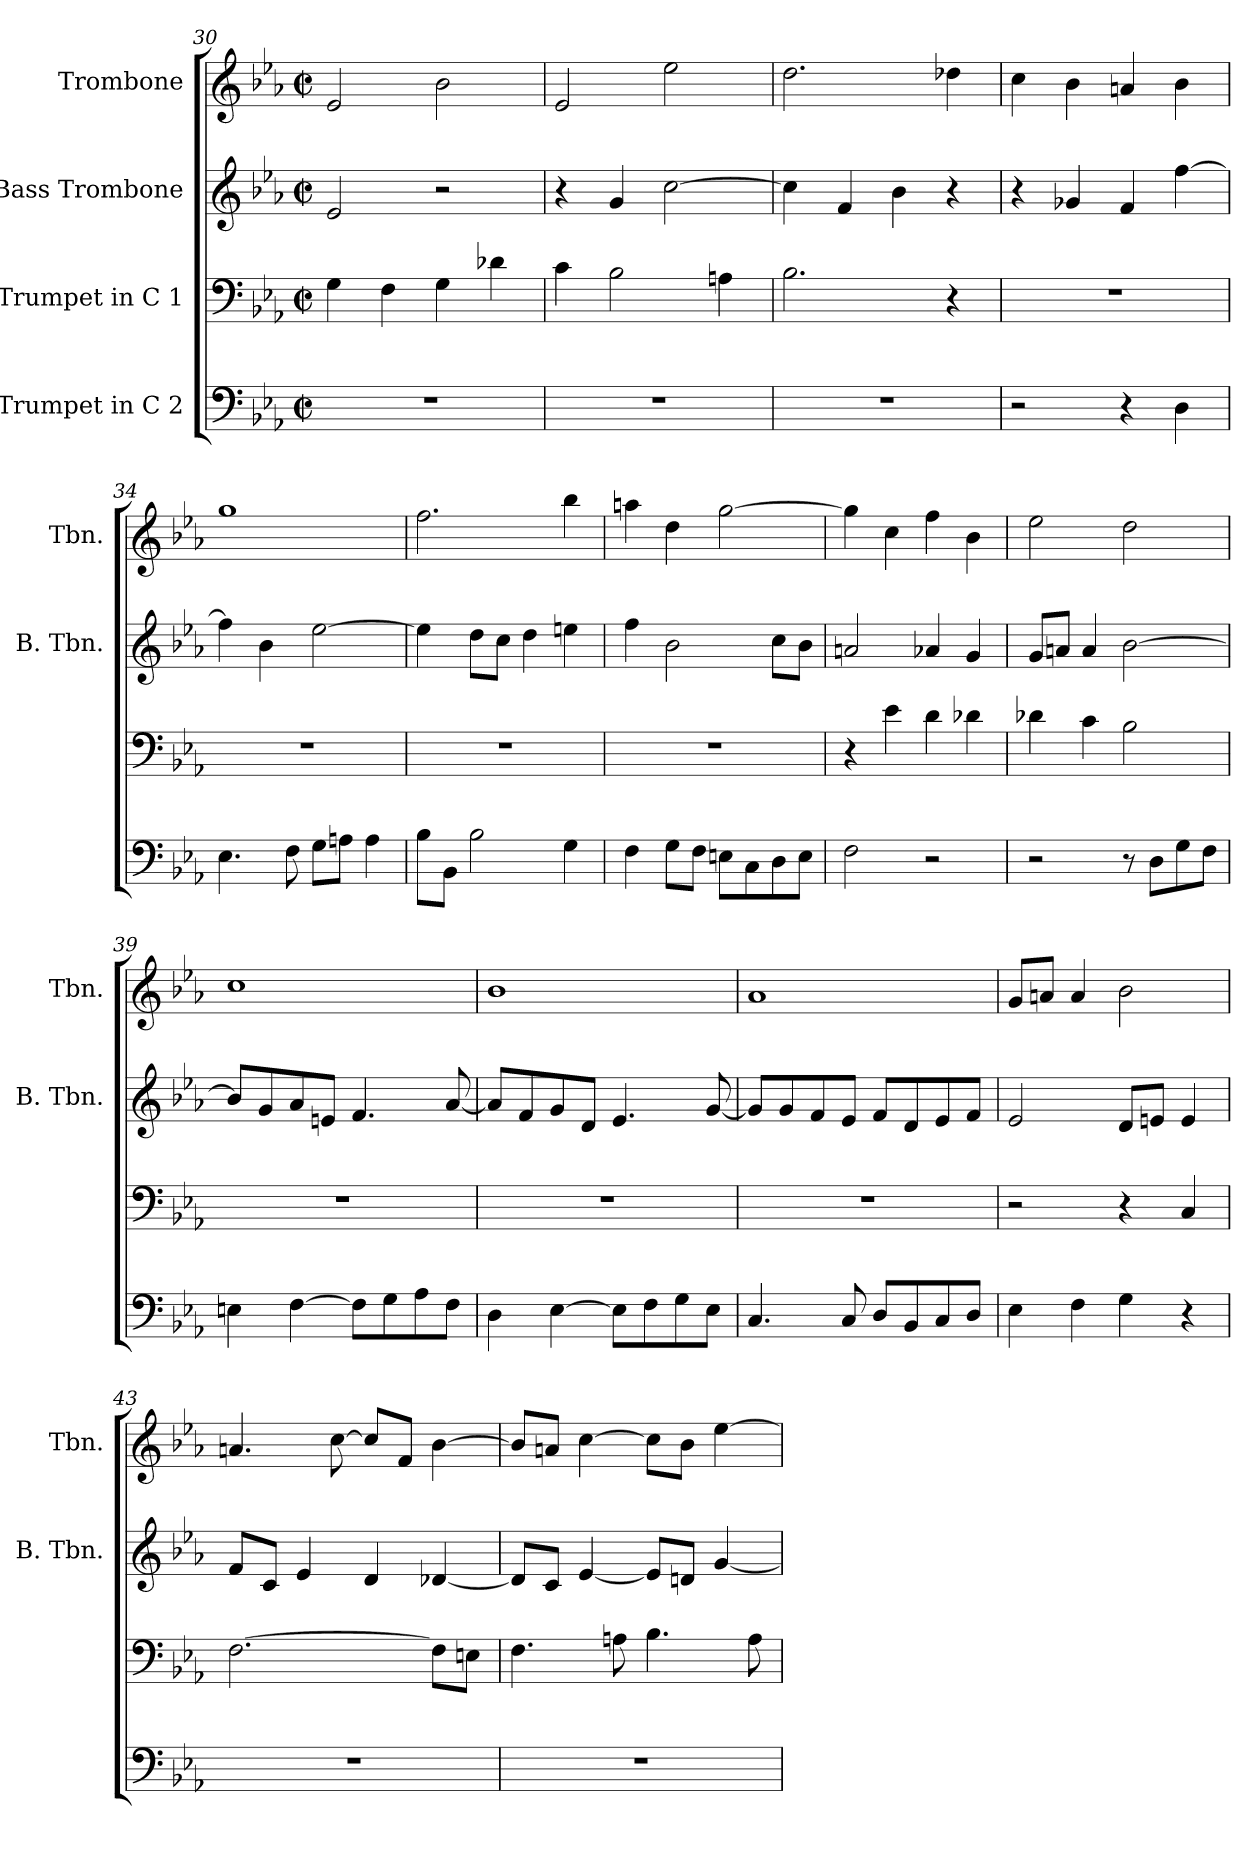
**kern	**kern	**kern	**kern
*part4	*part3	*part2	*part1
*staff4	*staff3	*staff2	*staff1
*I"Trumpet in C 2	*I"Trumpet in C 1	*I"Bass Trombone	*I"Trombone
*	*	*I'B. Tbn.	*I'Tbn.
*clefF4	*clefF4	*clefG2	*clefG2
*k[b-e-a-]	*k[b-e-a-]	*k[b-e-a-]	*k[b-e-a-]
*E-:	*E-:	*E-:	*E-:
*M2/2	*M2/2	*M2/2	*M2/2
*met(c|)	*met(c|)	*met(c|)	*met(c|)
=30	=30	=30	=30
1r	4G\	2e-/	2e-/
.	4F\	.	.
.	4G\	2r	2b-\
.	4d-X\	.	.
=31	=31	=31	=31
1r	4c\	4r	2e-/
.	2B-\	4g/	.
.	.	[2cc\	2ee-\
.	4An\	.	.
!!LO:PB:g=z
=32	=32	=32	=32
1r	2.B-\	4cc\]	2.dd\
.	.	4f/	.
.	.	4b-\	.
.	4r	4r	4dd-X\
=33	=33	=33	=33
2r	1r	4r	4cc\
.	.	4g-X/	4b-\
4r	.	4f/	4an/
4D\	.	[4ff\	4b-\
=34	=34	=34	=34
4.E-\	1r	4ff\]	1gg
.	.	4b-\	.
8F\	.	.	.
8G\L	.	[2ee-\	.
8An\J	.	.	.
4A\	.	.	.
=35	=35	=35	=35
8B-\L	1r	4ee-\]	2.ff\
8BB-\J	.	.	.
2B-\	.	8dd\L	.
.	.	8cc\J	.
.	.	4dd\	.
4G\	.	4een\	4bb-\
=36	=36	=36	=36
4F\	1r	4ff\	4aan\
8G\L	.	2b-\	4dd\
8F\J	.	.	.
8En\L	.	.	[2gg\
8C\	.	.	.
8D\	.	8cc\L	.
8E\J	.	8b-\J	.
!!LO:LB:g=z
=37	=37	=37	=37
2F\	4r	2an/	4gg\]
.	4e-\	.	4cc\
2r	4d\	4a-X/	4ff\
.	4d-X\	4g/	4b-\
=38	=38	=38	=38
2r	4d-X\	8g/L	2ee-\
.	.	8an/J	.
.	4c\	4a/	.
8r	2B-\	[2b-\	2dd\
8D\L	.	.	.
8G\	.	.	.
8F\J	.	.	.
=39	=39	=39	=39
4En\	1r	8b-/L]	1cc
.	.	8g/	.
[4F\	.	8a-/	.
.	.	8en/J	.
8F\L]	.	4.f/	.
8G\	.	.	.
8A-\	.	.	.
8F\J	.	[8a-/	.
=40	=40	=40	=40
4D\	1r	8a-/L]	1b-
.	.	8f/	.
[4E-\	.	8g/	.
.	.	8d/J	.
8E-\L]	.	4.e-/	.
8F\	.	.	.
8G\	.	.	.
8E-\J	.	[8g/	.
!!LO:LB:g=z
=41	=41	=41	=41
4.C/	1r	8g/L]	1a-
.	.	8g/	.
.	.	8f/	.
8C/	.	8e-/J	.
8D/L	.	8f/L	.
8BB-/	.	8d/	.
8C/	.	8e-/	.
8D/J	.	8f/J	.
=42	=42	=42	=42
4E-\	2r	2e-/	8g/L
.	.	.	8an/J
4F\	.	.	4a/
4G\	4r	8d/L	2b-\
.	.	8en/J	.
4r	4C/	4e/	.
=43	=43	=43	=43
1r	[2.F\	8f/L	4.an/
.	.	8c/J	.
.	.	4e-/	.
.	.	.	[8cc\
.	.	4d/	8cc/L]
.	.	.	8f/J
.	8F\L]	[4d-X/	[4b-\
.	8En\J	.	.
=44	=44	=44	=44
1r	4.F\	8d-/L]	8b-/L]
.	.	8c/J	8an/J
.	.	[4e-/	[4cc\
.	8An\	.	.
.	4.B-\	8e-/L]	8cc\L]
.	.	8dn/J	8b-\J
.	.	[4g/	[4ee-\
.	8A\	.	.
=	=	=	=
*-	*-	*-	*-
